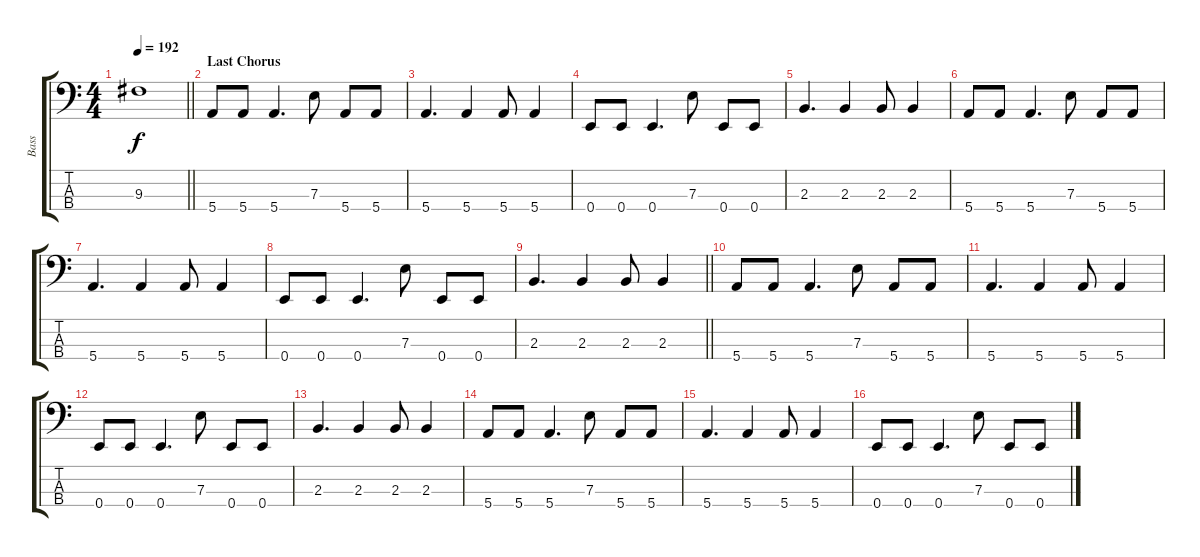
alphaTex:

\track ("Bass" "Bass") {mute instrument electricbasspick}
\staff {score tabs}
\tuning (G2 D2 A1 E1) {hide}
\ts (4 4)
\tempo 192
\clef f4
\barLineRight lightlight
\ks c
9.3{t}.1{dy f} |
\section ("" "Last Chorus")
5.4.8 5.4.8 5.4.4{d} 7.3.8 5.4.8 5.4.8 |
5.4.4{d} 5.4.4 5.4.8 5.4.4 |
0.4.8 0.4.8 0.4.4{d} 7.3.8 0.4.8 0.4.8 |
2.3.4{d} 2.3.4 2.3.8 2.3.4 |
5.4.8 5.4.8 5.4.4{d} 7.3.8 5.4.8 5.4.8 |
5.4.4{d} 5.4.4 5.4.8 5.4.4 |
0.4.8 0.4.8 0.4.4{d} 7.3.8 0.4.8 0.4.8 |
\barLineRight lightlight
2.3.4{d} 2.3.4 2.3.8 2.3.4 |
\section ("" "")
5.4.8 5.4.8 5.4.4{d} 7.3.8 5.4.8 5.4.8 |
5.4.4{d} 5.4.4 5.4.8 5.4.4 |
0.4.8 0.4.8 0.4.4{d} 7.3.8 0.4.8 0.4.8 |
2.3.4{d} 2.3.4 2.3.8 2.3.4 |
5.4.8 5.4.8 5.4.4{d} 7.3.8 5.4.8 5.4.8 |
5.4.4{d} 5.4.4 5.4.8 5.4.4 |
0.4.8 0.4.8 0.4.4{d} 7.3.8 0.4.8 0.4.8
